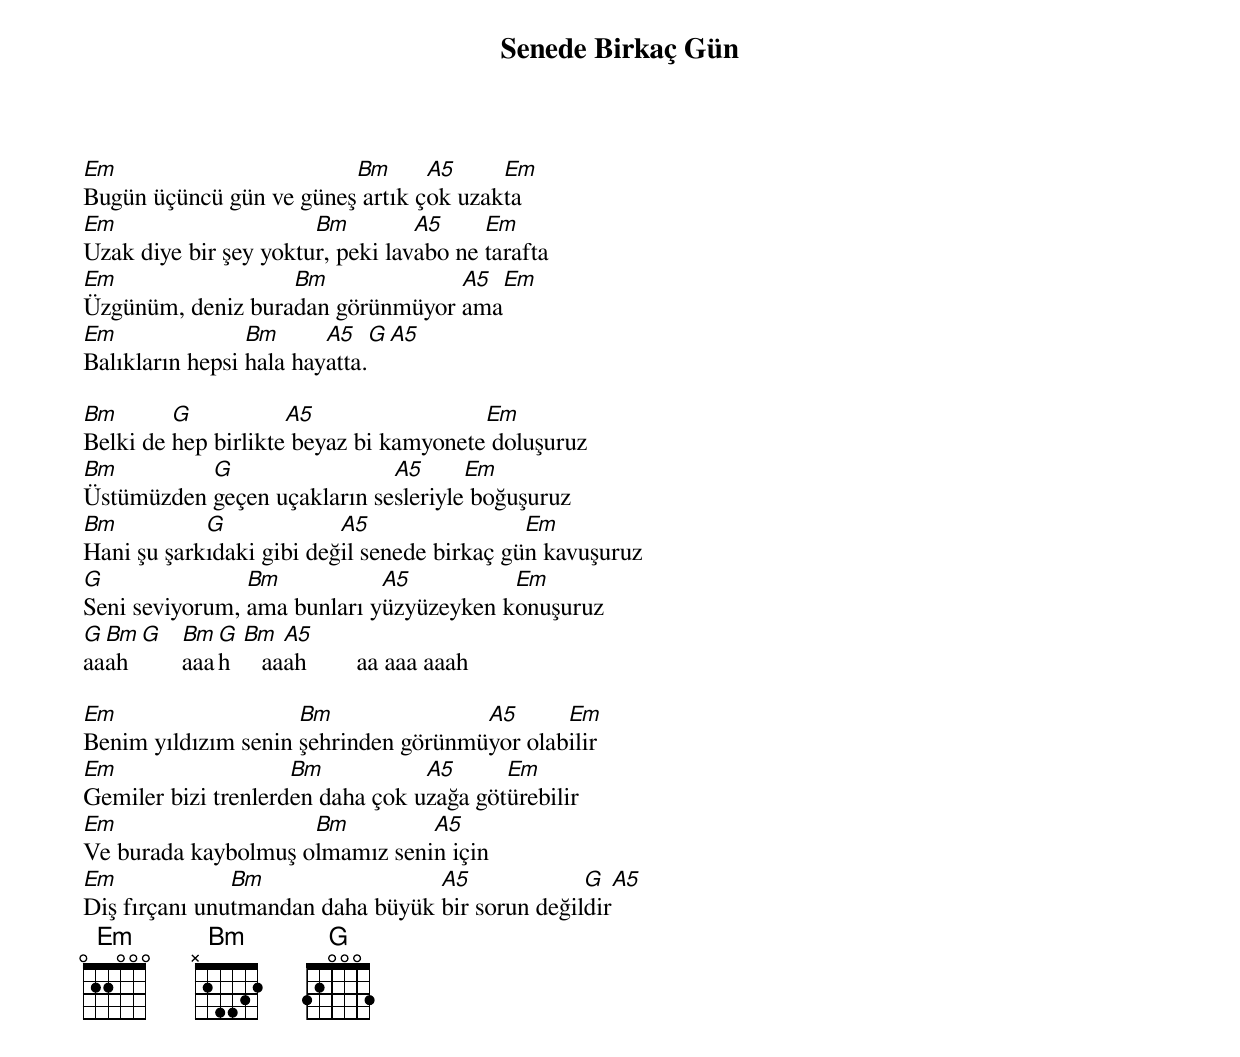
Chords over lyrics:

{title: Senede Birkaç Gün}
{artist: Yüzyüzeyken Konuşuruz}

Em                       Bm      A5     Em
Bugün üçüncü gün ve güneş artık çok uzakta
Em                     Bm         A5     Em
Uzak diye bir şey yoktur, peki lavabo ne tarafta
Em                 Bm             A5     Em
Üzgünüm, deniz buradan görünmüyor ama
Em               Bm      A5   G  A5
Balıkların hepsi hala hayatta.

Bm       G           A5                 Em
Belki de hep birlikte beyaz bi kamyonete doluşuruz
Bm         G                 A5      Em
Üstümüzden geçen uçakların sesleriyle boğuşuruz
Bm          G             A5                 Em
Hani şu şarkıdaki gibi değil senede birkaç gün kavuşuruz
G               Bm           A5          Em
Seni seviyorum, ama bunları yüzyüzeyken konuşuruz
G Bm G  Bm G  Bm   A5
aaah    aaah     aaah        aa aaa aaah

Em                   Bm               A5      Em
Benim yıldızım senin şehrinden görünmüyor olabilir
Em                   Bm           A5      Em
Gemiler bizi trenlerden daha çok uzağa götürebilir
Em                   Bm         A5
Ve burada kaybolmuş olmamız senin için
Em             Bm                 A5             G  A5
Diş fırçanı unutmandan daha büyük bir sorun değildir
